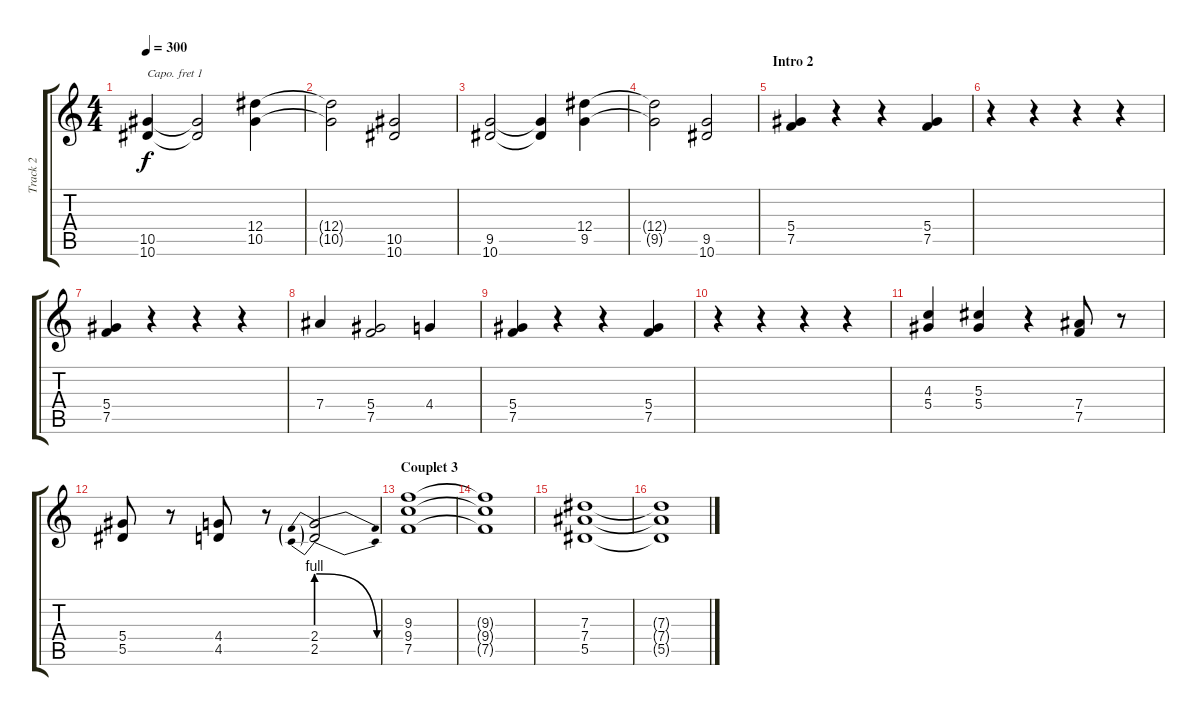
\track ("Track 2" "Track 2") {instrument distortionguitar}
\staff {score tabs}
\capo 1
\tuning (E4 B3 G3 D3 A2 E2) {hide}
\ts (4 4)
\tempo 300
\clef g2
\ks c
(10.5 10.6).4{dy f} (10.5{t} 10.6{t}).2 (12.4 10.5).4 |
(12.4{t} 10.5{t}).2 (10.5 10.6).2 |
(9.5 10.6).2 (9.5{t} 10.6{t}).4 (12.4 9.5).4 |
(12.4{t} 9.5{t}).2 (9.5 10.6).2 |
\section ("" "Intro 2")
(5.4 7.5).4 r.4 r.4 (5.4 7.5).4 |
r.4 r.4 r.4 r.4 |
(5.4 7.5).4 r.4 r.4 r.4 |
7.4.4 (5.4 7.5).2 4.4.4 |
(5.4 7.5).4 r.4 r.4 (5.4 7.5).4 |
r.4 r.4 r.4 r.4 |
(4.3 5.4).4 (5.3 5.4).4 r.4 (7.4 7.5).8 r.8 |
(5.4 5.5).8 r.8 (4.4 4.5).8 r.8 (2.4{be (prebendrelease 0 4 60 0)} 2.5{be (prebendrelease 0 4 60 0)}).2 |
\section ("" "Couplet 3")
(9.3 9.4 7.5).1 |
(9.3{t} 9.4{t} 7.5{t}).1 |
(7.3 7.4 5.5).1 |
(7.3{t} 7.4{t} 5.5{t}).1
